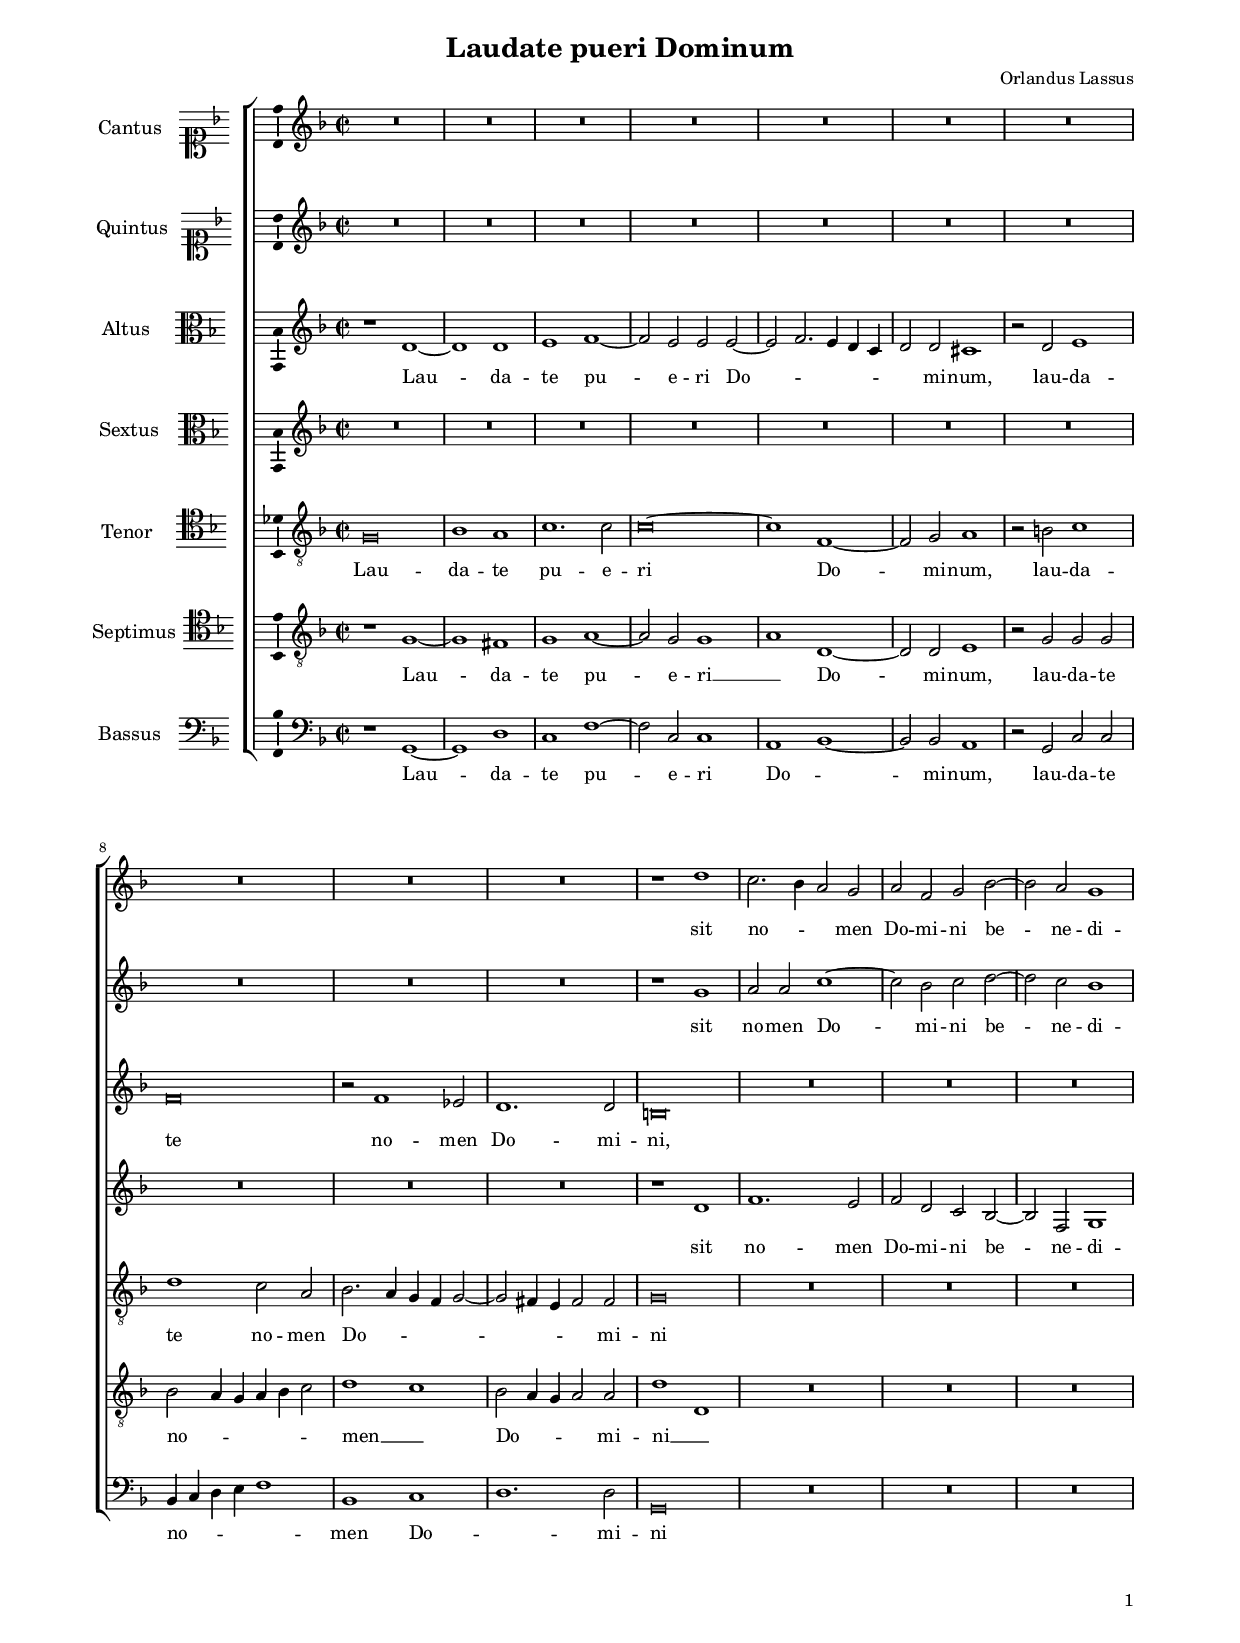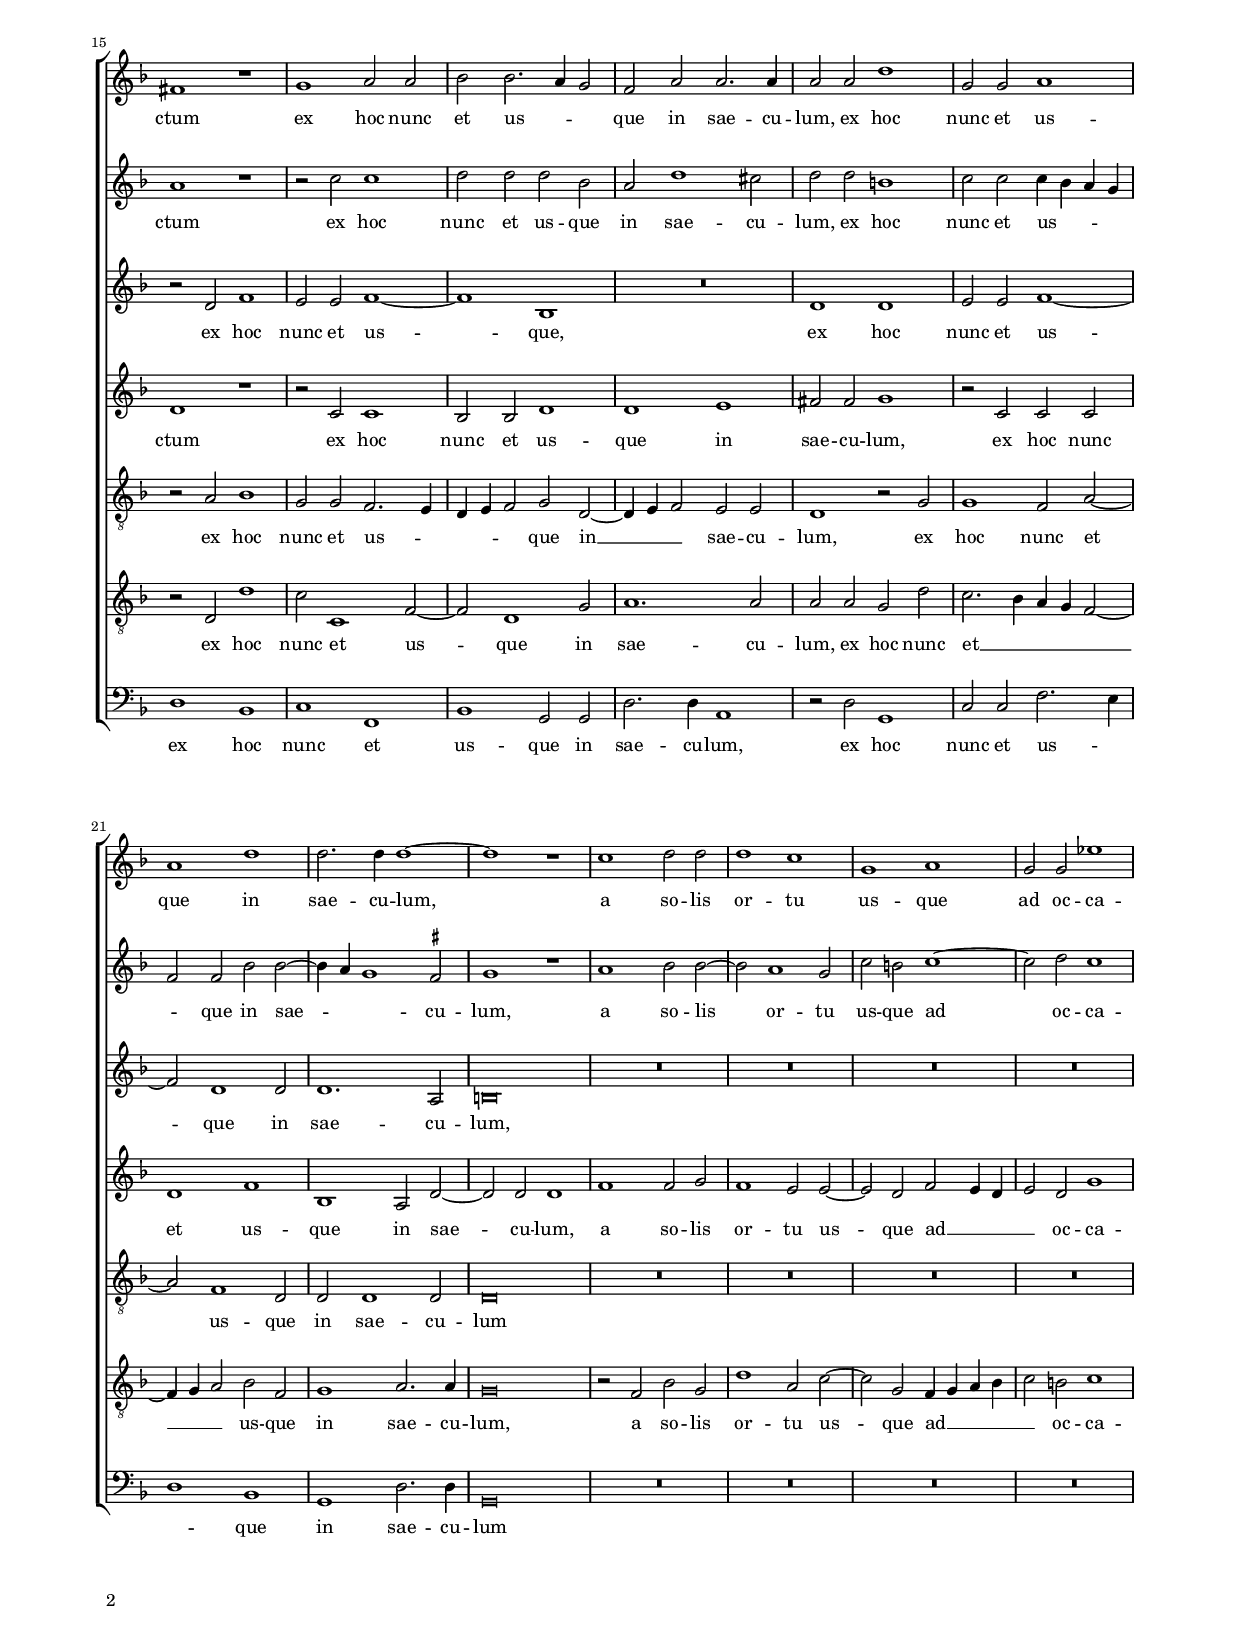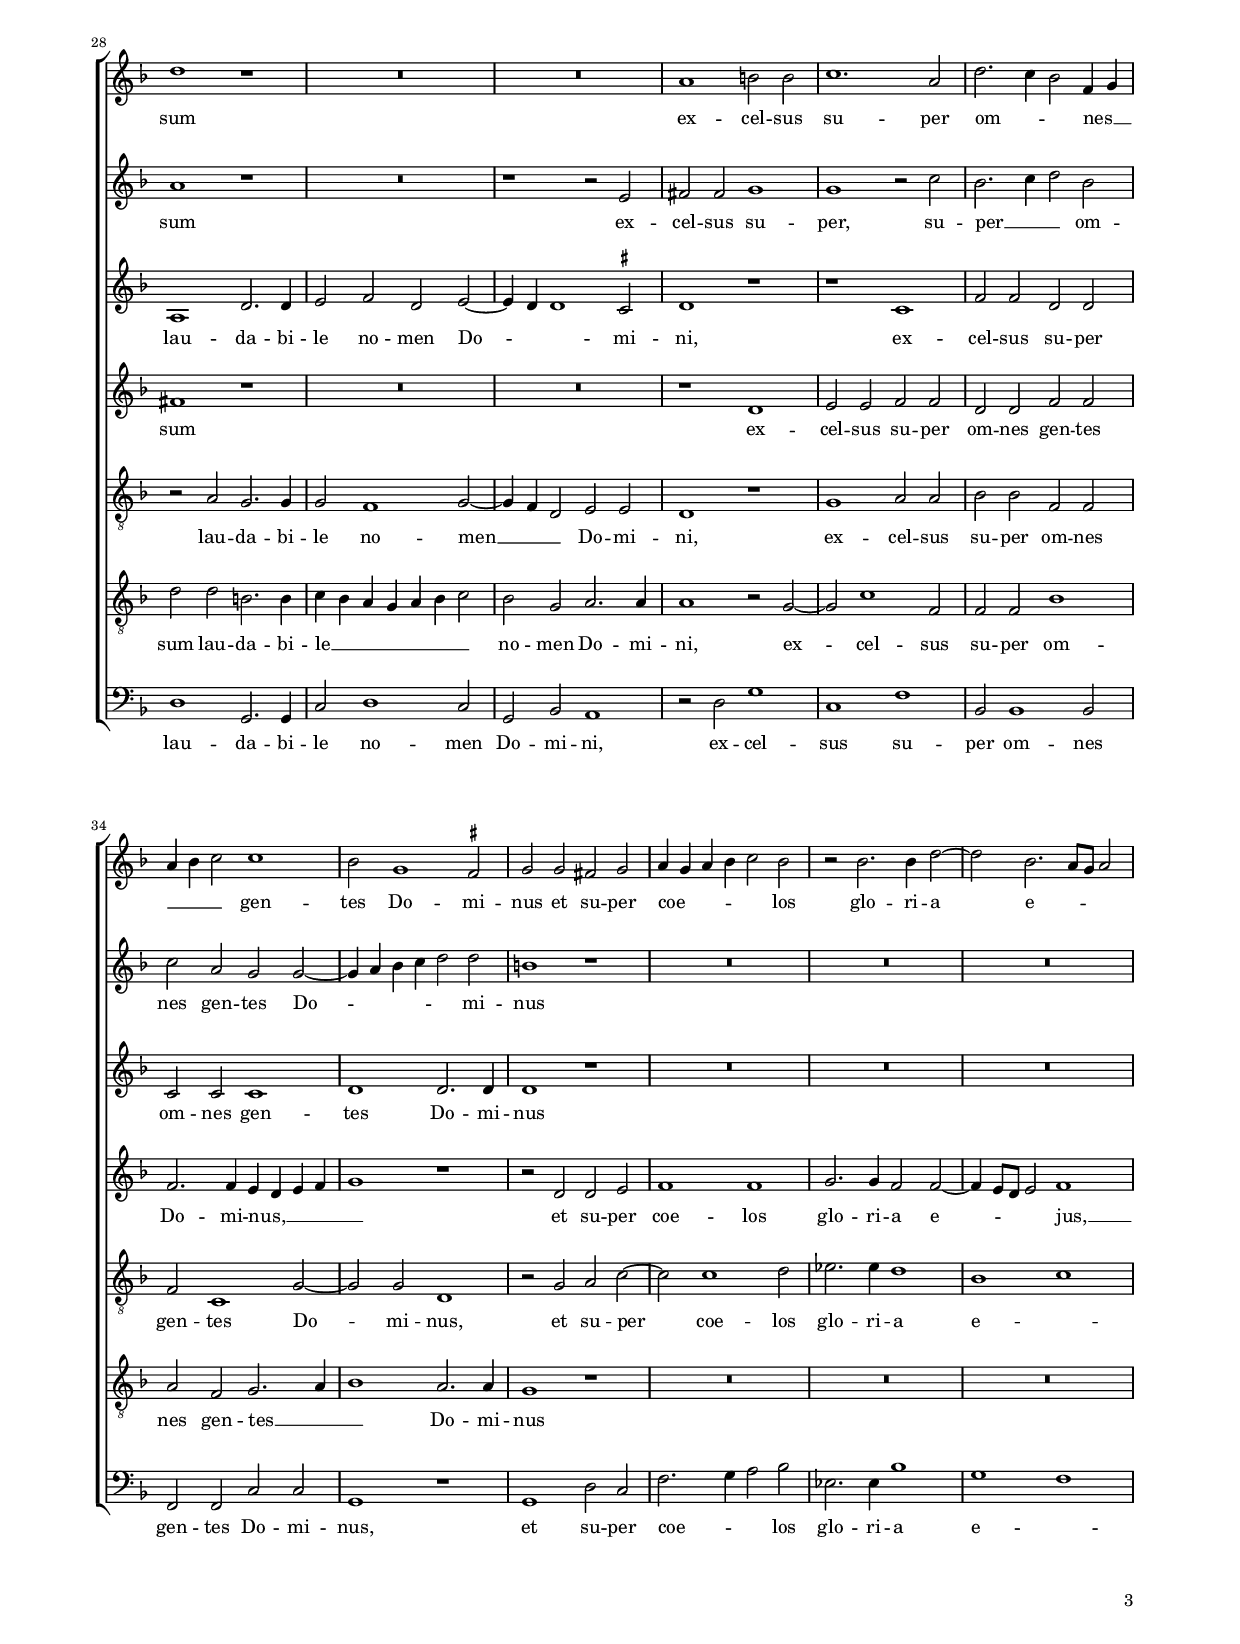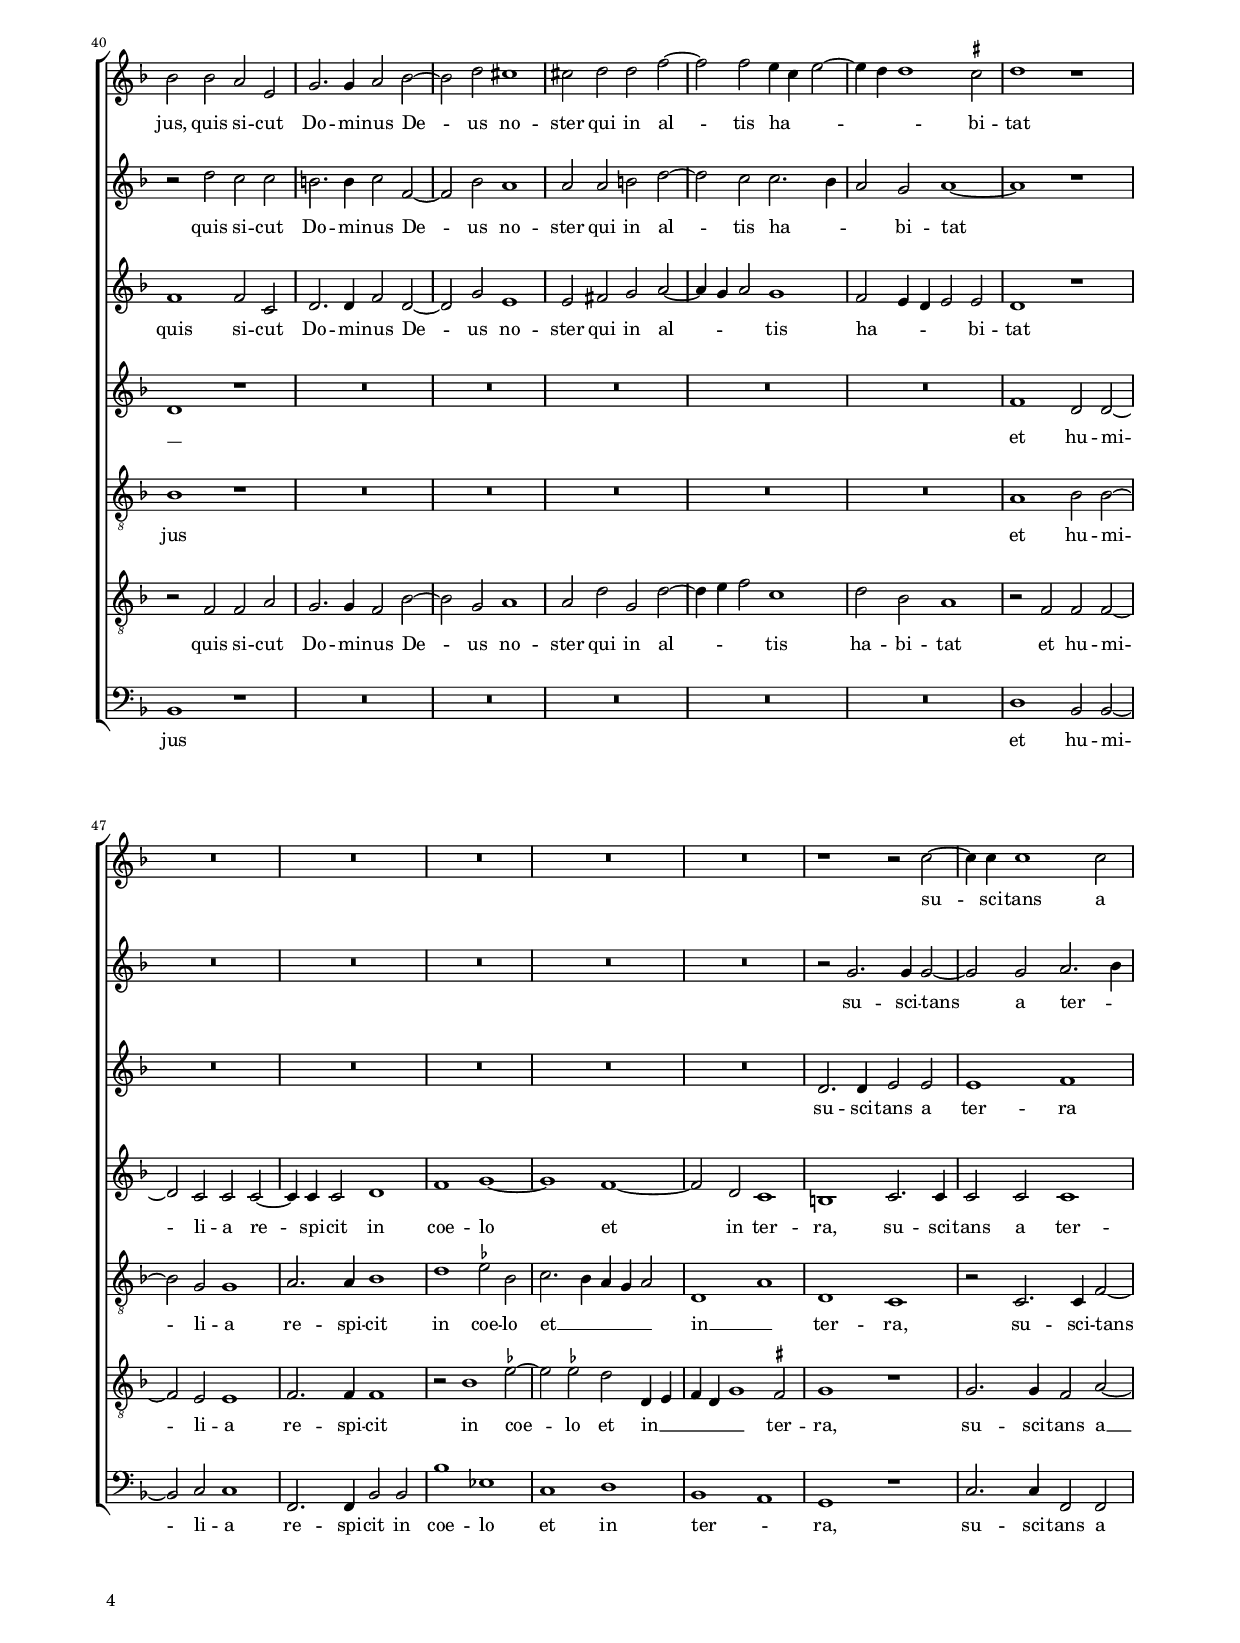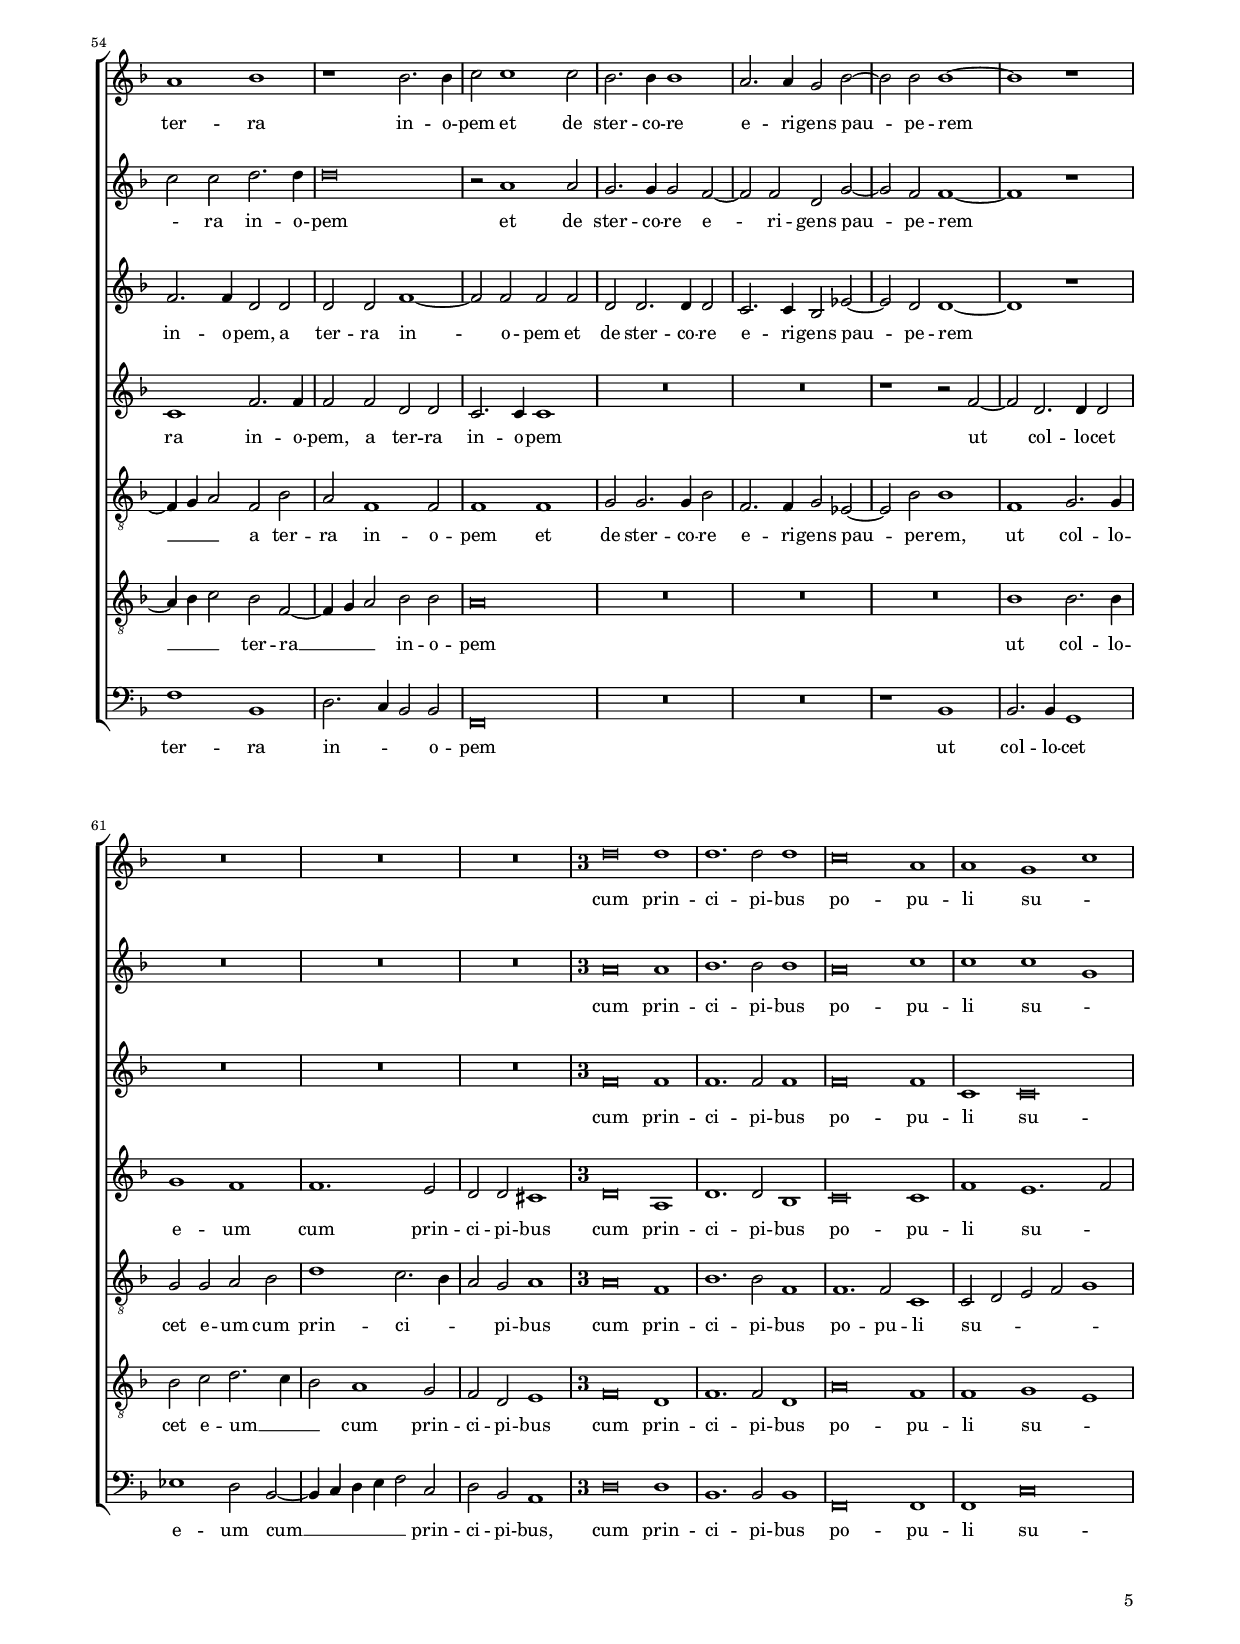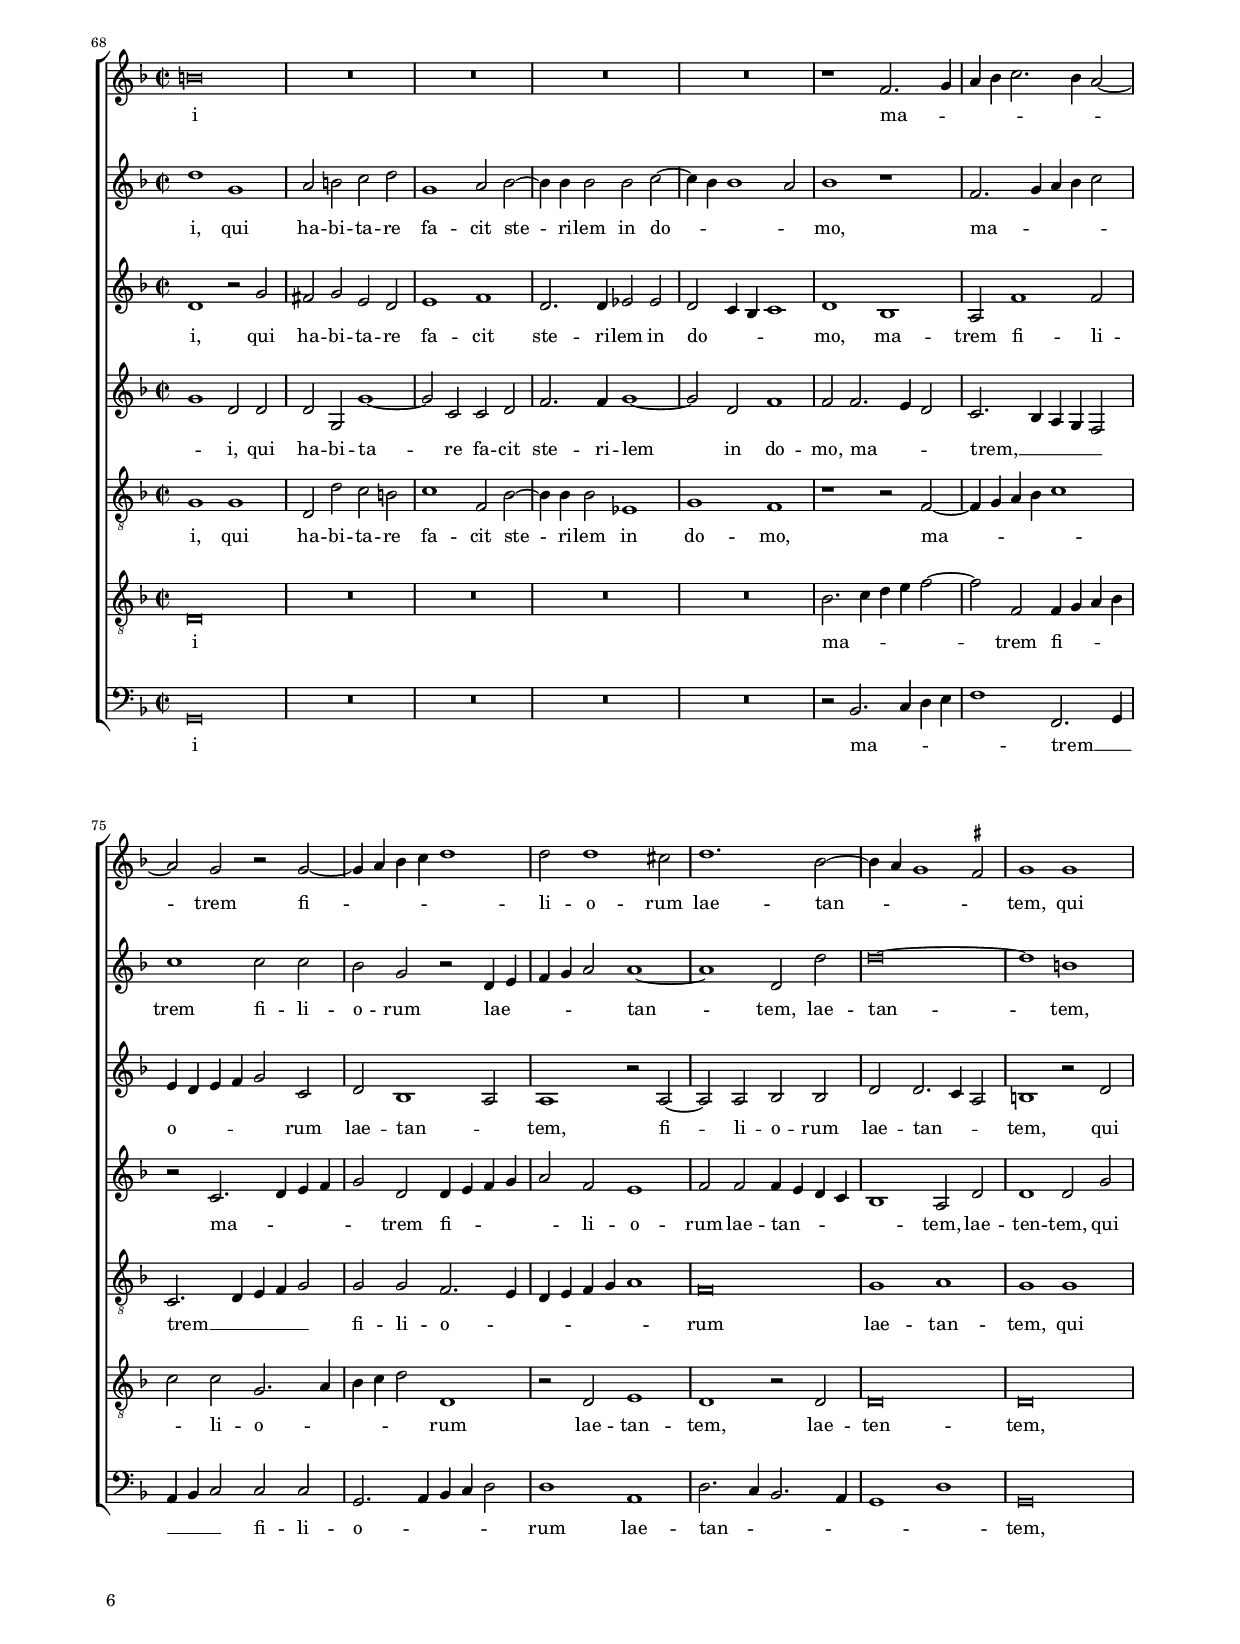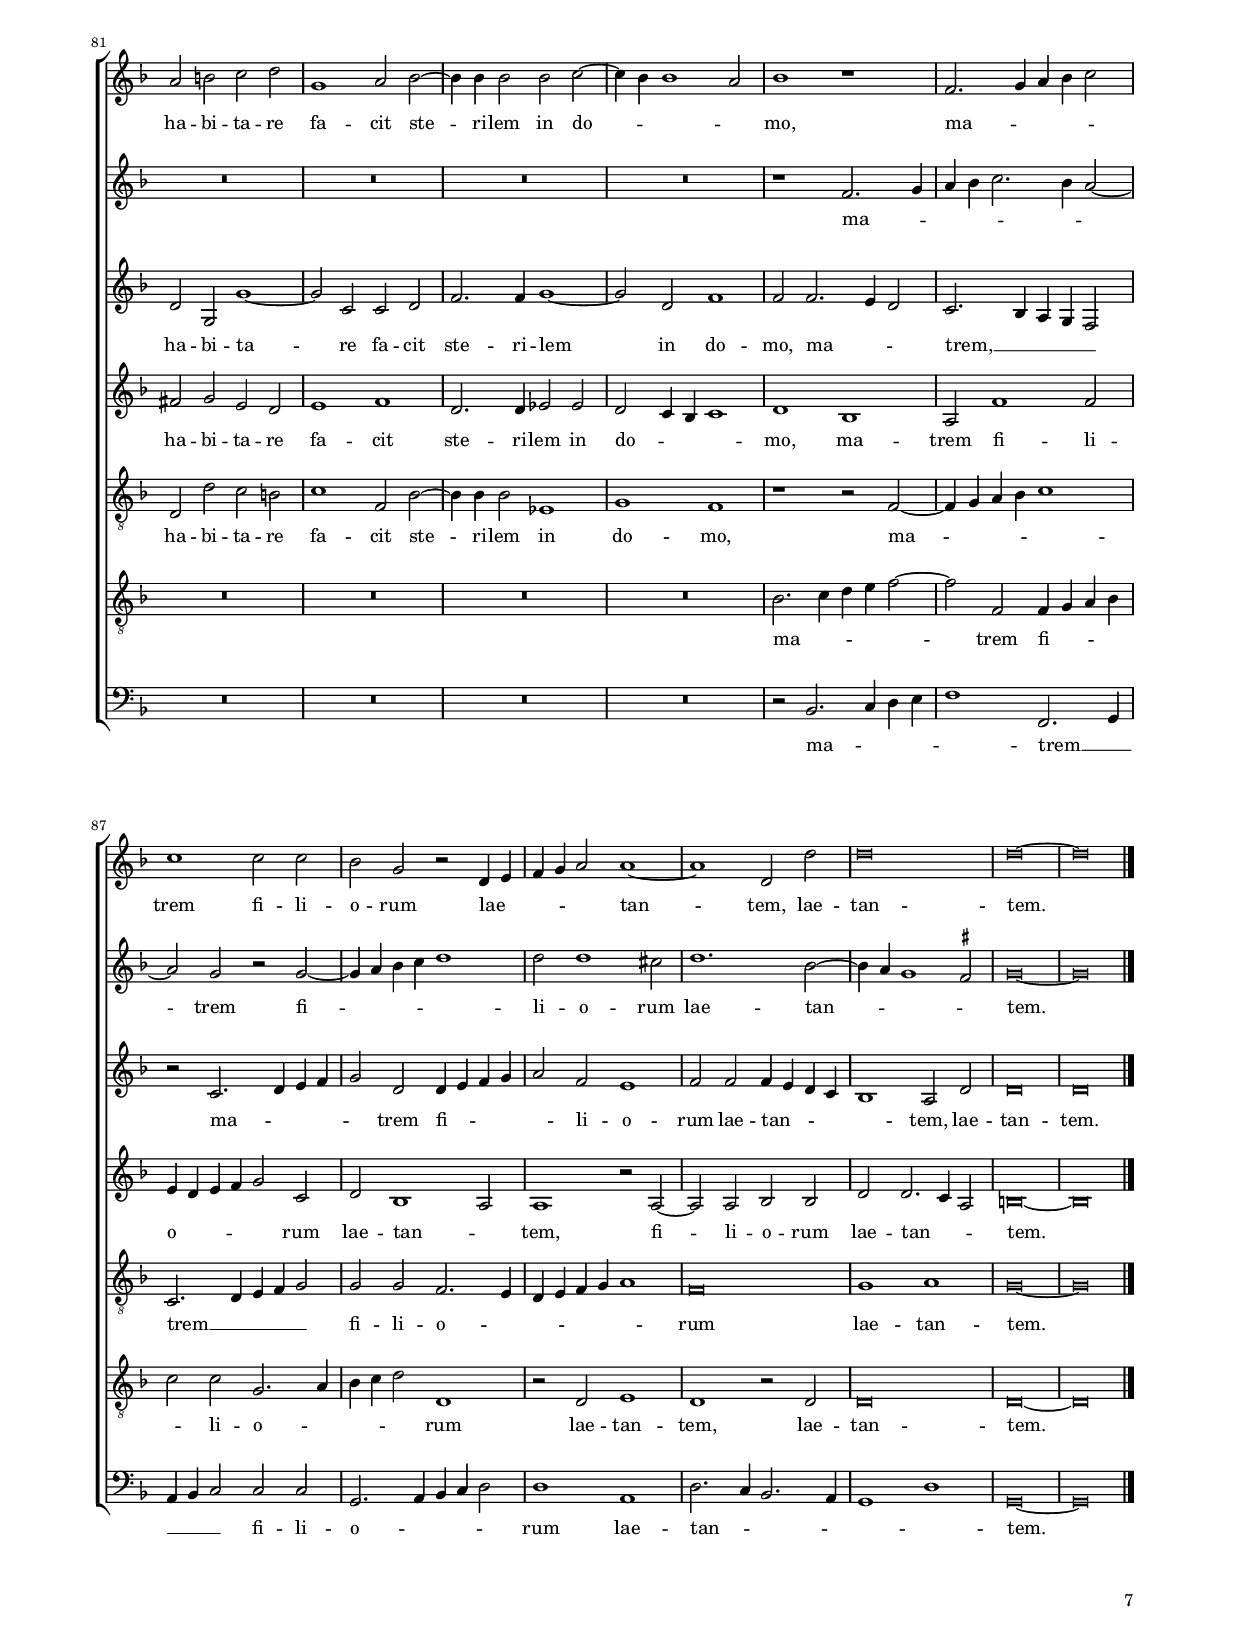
\header
{
  title="Laudate pueri Dominum"
  composer="Orlandus Lassus"
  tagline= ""
}

\version "2.24.0"
\include "deutsch.ly"
#(set-global-staff-size 15)
% #(set-default-paper-size "letter")
#(ly:set-option 'point-and-click #f)


\paper
	{
	top-margin = 1.8 \cm
	bottom-margin = 1.2 \cm
	left-margin = 1.8 \cm
	right-margin = 1.8 \cm
	ragged-bottom = ##f
	ragged-last-bottom = ##t
	print-page-number = ##f
	score-system-spacing = #'((basic-distance . 16) (minimum-distance . 14) (padding . 5) (strechability . 150))
	system-system-spacing = #'((basic-distance . 16) (minimum-distance . 14) (padding . 5) (strechability . 150))
	oddFooterMarkup=\markup   \fill-line { "" \fromproperty #'page:page-number-string }
	evenFooterMarkup=\markup  \fill-line { \fromproperty #'page:page-number-string "" }
	last-bottom-spacing = #'((basic-distance . 12) (minimum-distance . 7) (padding . 4))
%	systems-per-page = 3
%	min-systems-per-page = 3
	}


global = {
	\key f \major
	\time 2/2 \set Score.measureLength = #(ly:make-moment 2/1)
	\skip 1*2*63
	\time 3/1 \once \override Score.TimeSignature.style = #'single-digit
	\skip 1*3*4
	\time 2/2 \set Score.measureLength = #(ly:make-moment 2/1)
	\skip 1*2*26 \bar "|."
	}

ficta = { \once \set suggestAccidentals = ##t }
	
forget = #(define-music-function (music) (ly:music?) #{
	\accidentalStyle forget
	$music
	\accidentalStyle default
	#})



incipitcantus = \markup { \score {
	{
	\set Staff.instrumentName = \markup { \fontsize #1 "Cantus" }
	\key f \major
	\clef soprano
	s4 \bar ""
	}
	\layout  {
	raggedright = ##t
	indent = 1.6 \cm
	line-width = 2.2 \cm
	\context { \Staff \remove Time_signature_engraver }
	\override Staff.Clef.Y-extent = #'(0 . 0)
	}} \hspace #1 }


incipitquintus = \markup { \score {
	{
	\set Staff.instrumentName = \markup { \fontsize #1 "Quintus" }
	\key f \major
	\clef soprano
	s4 \bar ""
	}
	\layout  {
	raggedright = ##t
	indent = 1.6 \cm
	line-width = 2.2 \cm
	\context { \Staff \remove Time_signature_engraver }
	\override Staff.Clef.Y-extent = #'(0 . 0)
	}} \hspace #1 }

      
incipitaltus = \markup { \score {
	{
	\set Staff.instrumentName = \markup { \fontsize #1 "Altus" }
	\key f \major
	\clef alto
	s4 \bar ""
	}
	\layout  {
	raggedright = ##t
	indent = 1.6 \cm
	line-width = 2.2 \cm
	\context { \Staff \remove Time_signature_engraver }
	\override Staff.Clef.Y-extent = #'(0 . 0)
	}} \hspace #1 }

    
incipitsextus = \markup { \score {
	{
	\set Staff.instrumentName = \markup { \fontsize #1 "Sextus" }
	\key f \major
	\clef alto
	s4 \bar ""
	}
	\layout  {
	raggedright = ##t
	indent = 1.6 \cm
	line-width = 2.2 \cm
	\context { \Staff \remove Time_signature_engraver }
	\override Staff.Clef.Y-extent = #'(0 . 0)
	}} \hspace #1 }
    

incipittenor = \markup { \score {
	{
	\set Staff.instrumentName = \markup { \fontsize #1 "Tenor" }
	\key f \major
	\clef tenor
	s4 \bar ""
	}
	\layout  {
	raggedright = ##t
	indent = 1.6 \cm
	line-width = 2.2 \cm
	\context { \Staff \remove Time_signature_engraver }
	\override Staff.Clef.Y-extent = #'(0 . 0)
	}} \hspace #1 }
      
      
incipitseptimus = \markup { \score {
	{
	\set Staff.instrumentName = \markup { \fontsize #1 "Septimus" }
	\key f \major
	\clef tenor
	s4 \bar ""
	}
	\layout  {
	raggedright = ##t
	indent = 1.6 \cm
	line-width = 2.2 \cm
	\context { \Staff \remove Time_signature_engraver }
	\override Staff.Clef.Y-extent = #'(0 . 0)
	}} \hspace #1 }
      
      
incipitbassus = \markup { \score {
	{
	\set Staff.instrumentName = \markup { \fontsize #1 "Bassus" }
	\key f \major
	\clef bass
	s4 \bar ""
	}
	\layout  {
	raggedright = ##t
	indent = 1.6 \cm
	line-width = 2.2 \cm
	\context { \Staff \remove Time_signature_engraver }
	\override Staff.Clef.Y-extent = #'(0 . 0)
	}} \hspace #1 }


cantus =  \relative c''
	{
	R\breve
	R\breve
	R\breve
	R\breve
%5
	R\breve |
	R\breve
	R\breve
	R\breve
	R\breve
%10
	R\breve |
	r1 d
	c2. b4 a2 g
	a2 f g b~
	b2 a g1
%15
	fis1 r |
	g1 a2 a 
	b2 b2. a4 g2
	f2 a a2. a4
	a2 a d1
%20
	g,2 g a1 |
	a1 d
	d2. d4 d1~
	d1 r
	c1 d2 d
%25
	d1 c |
	g1 a
	g2 g es'1
	d1 r
	R\breve
%30
	R\breve |
	a1 h2 h
	c1. a2
	d2. c4 b2 f4 g
	a4 b c2 c1
%35
	b2 g1 \ficta fis2 |
	g2 g fis g
	a4 g a b c2 b
	r2 b2. b4 d2~
	d2 b2. a8 g a2
%40
	b2 b a e |
	g2. g4 a2  b~
	b2 d cis1
	cis2 d d f~
	f2 f e4 c e2~
%45
	e4 d d1 \ficta cis2 |
	d1 r
	R\breve
	R\breve
	R\breve
%50
	R\breve |
	R\breve
	r1 r2 c~
	c4 c c1 c2
	a1 b
%55
	r1 b2. b4 |
	c2 c1 c2
	b2. b4 b1
	a2. a4 g2 b~
	b2 b b1~
%60
	b1 r |
	R\breve
	R\breve
	R\breve
% Triple time - coloration
	d\breve d1
%65
	d1. d2 d1 |
	c\breve a1
	a1 g c
% End of triple time
	h\breve
	R\breve
%70
	R\breve |
	R\breve
	R\breve
	r1 f2. g4
	a4 b c2. b4 a2~
%75
	a2 g r g~ |
	g4 a b c d1
	d2 d1 cis2
	d1. b2~
	b4 a g1 \ficta fis2
%80
	g1 g |
	a2 h c d
	g,1 a2 b~
	b4 b b2 b c~
	c4 b b1 a2
%85
	b1 r |
	f2. g4 a b c2
	c1 c2 c
	b2 g r d4 e
	f4 g a2 a1~
%90
	a1 d,2 d' |
	d\breve
	d\breve~
	d\breve |
	}


quintus = \relative c''
	{
	R\breve
	R\breve
	R\breve
	R\breve
%5
	R\breve |
	R\breve
	R\breve
	R\breve
	R\breve
%10
	R\breve |
	r1 g
	a2 a c1~
	c2 b c d~
	d2 c b1
%15
	a1 r |
	r2 c c1
	d2 d d b
	a2 d1 cis2
	d2 d h1
%20
	c2 c c4 b a g |
	f2 f b b~
	b4 a g1 \ficta fis2
	g1 r
	a1 b2 b~
%25
	b2 a1 g2 |
	c2 h c1~
	c2 d c1
	a1 r
	R\breve
%30
	r1 r2 e |
	fis2 fis g1
	g1 r2 c
	b2. c4 d2 b
	c2 a g g~
%35
	g4 a b c d2 d |
	h1 r
	R\breve
	R\breve
	R\breve
%40
	r2 d c c |
	h2. h4 c2 f,~
	f2 b a1
	a2 a h d~
	d2 c c2. b4
%45
	a2 g a1~ |
	a1 r
	R\breve
	R\breve
	R\breve
%50
	R\breve |
	R\breve
	r2 g2. g4 g2~
	g2 g a2. b4
	c2 c d2. d4
%55
	d\breve |
	r2 a1 a2
	g2. g4 g2 f~
	f2 f d g~
	g2 f f1~
%60
	f1 r |
	R\breve
	R\breve
	R\breve
% Triple time - coloration
	a\breve a1
%65
	b1. b2 b1 |
	a\breve c1
	c1 c g
% End of triple time
	d'1 g,
	a2 h c d
%70
	g,1 a2 b~ |
	b4 b b2 b c~
	c4 b b1 a2
	b1 r
	f2. g4 a b c2
%75
	c1 c2 c |
	b2 g r d4 e
	f4 g a2 a1~
	a1 d,2 d'
	d\breve~
%80
	d1 h |
	R\breve
	R\breve
	R\breve
	R\breve
%85
	r1 f2. g4 |
	a4 b c2. b4 a2~
	a2 g r g~
	g4 a b c d1
	d2 d1 cis2
%90
	d1. b2~ |
	b4 a g1 \ficta fis2
	g\breve~
	g\breve |
	}


altus =  \relative c'
	{
	r1 d~
	d1 d
	e1 f~
	f2 e e e~
%5
	e2 f2. e4 d c |
	d2 d cis1
	r2 d e1
	f\breve
	r2 f1 es2
%10
	d1. d2 |
	h\breve
	R\breve
	R\breve
	R\breve
%15
	r2 d f1 |
	e2 e f1~
	f1 b,
	R\breve
	d1 d
%20
	e2 e f1~ |
	f2 d1 d2
	d1. a2
	h\breve
	R\breve
%25
	R\breve |
	R\breve
	R\breve
	a1 d2. d4
	e2 f d e~
%30
	e4 d d1 \ficta cis2 |
	d1 r
	r1 c
	f2 f d d
	c2 c c1
%35
	d1 d2. d4 |
	d1 r
	R\breve
	R\breve
	R\breve
%40
	f1 f2 c |
	d2. d4 f2 d~
	d2 g e1
	e2 fis g a~
	a4 g a2 g1
%45
	f2 e4 d e2 e |
	d1 r
	R\breve
	R\breve
	R\breve
%50
	R\breve |
	R\breve
	d2. d4 e2 e
	e1 f
	f2. f4 d2 d
%55
	d2 d f1~ |
	f2 f f f
	d2 d2. d4 d2
	c2. c4 b2 es~
	es2 d d1~
%60
	d1 r |
	R\breve
	R\breve
	R\breve
% Triple time - coloration
	f\breve f1
%65
	f1. f2 f1 |
	f\breve f1
	c1 c\breve
% End of triple time
	d1 r2 g
	fis2 g e d
%70
	e1 f |
	d2. d4 es2 es
	d2 c4 b c1
	d1 b
	a2 f'1 f2
%75
	e4 d e f g2 c, |
	d2 b1 a2
	a1 r2 a~
	a2 a b b
	d2 d2. c4 a2
%80
	h1 r2 d |
	d2 g, g'1~
	g2 c, c d
	f2. f4 g1~
	g2 d f1
%85
	f2 f2. e4 d2 |
	c2. b4 a g f2
	r2 c'2. d4 e f
	g2 d d4 e f g
	a2 f e1
%90
	f2 f f4 e d c |
	b1 a2 d
	d\breve
	d\breve |
	}


sextus =  \relative c'
	{
	R\breve
	R\breve
	R\breve
	R\breve
%5
	R\breve |
	R\breve
	R\breve
	R\breve
	R\breve
%10
	R\breve |
	r1 d
	f1. e2
	f2 d c b~
	b2 f g1
%15
	d'1 r |
	r2 c c1
	b2 b d1
	d1 e
	fis2 fis g1
%20
	r2 c, c c |
	d1 f
	b,1 a2 d~
	d2 d d1
	f1 f2 g
%25
	f1 e2 e~ |
	e2 d f e4 d
	e2 d g1
	fis1 r
	R\breve
%30
	R\breve |
	r1 d
	e2 e f f
	d2 d f f
	f2. f4 e d e f
%35
	g1 r |
	r2 d d e
	f1 f
	g2. g4 f2 f~
	f4 e8 d e2 f1
%40
	d1 r |
	R\breve
	R\breve
	R\breve
	R\breve
%45
	R\breve |
	f1 d2 d~
	d2 c c c~
	c4 c c2 d1
	f1 g~
%50
	g1 f~ |
	f2 d c1
	h1 c2. c4
	c2 c c1
	c1 f2. f4
%55
	f2 f d d |
	c2. c4 c1
	R\breve
	R\breve
	r1 r2 f~
%60
	f2 d2. d4 d2 |
	g1 f
	f1. e2
	d2 d cis1
% Triple time - coloration
	d\breve a1
%65
	d1. d2 b1 |
	c\breve c1
	f1 e1. f2
% End of triple time
	g1 d2 d
	d2 g, g'1~
%70
	g2 c, c d |
	f2. f4 g1~
	g2 d f1
	f2 f2. e4 d2
	c2. b4 a g f2
%75
	r2 c'2. d4 e f |
	g2 d d4 e f g
	a2 f e1
	f2 f f4 e d c
	b1 a2 d
%80
	d1 d2 g |
	fis2 g e d
	e1 f
	d2. d4 es2 es
	d2 c4 b c1
%85
	d1 b |
	a2 f'1 f2
	e4 d e f g2 c,
	d2 b1 a2
	a1 r2 a~
%90
	a2 a b b |
	d2 d2. c4 a2
	h\breve~
	h\breve |
	}


tenor =  \relative c'
	{
	g\breve
	b1 a
	c1. c2
	c\breve~
%5
	c1 f,~ |
	f2 g a1
	r2 h c1
	d1 c2 a
	b2. a4 g f g2~
%10
	g2 fis4 e fis2 fis |
	g\breve
	R\breve
	R\breve
	R\breve
%15
	r2 a b1 |
	g2 g f2. e4
	d4 e f2 g d~
	d4 e f2 e e
	d1 r2 g
%20
	g1 f2 a~ |
	a2 f1 d2
	d2 d1 d2
	d\breve
	R\breve
%25
	R\breve |
	R\breve
	R\breve
	r2 a' g2. g4
	g2 f1 g2~
%30
	g4 f d2 e e |
	d1 r
	g1 a2 a
	b2 b f f
	f2 c1 g'2~
%35
	g2 g d1 |
	r2 g a c~
	c2 c1 d2
	es2. es4 d1
	b1 c
%40
	b1 r |
	R\breve
	R\breve
	R\breve
	R\breve
%45
	R\breve |
	a1 b2 b~
	b2 g g1
	a2. a4 b1
	d1 \ficta es2 b
%50
	c2. b4 a g a2 |
	d,1 a'
	d,1 c
	r2 c2. c4 f2~
	f4 g a2 f b
%55
	a2 f1 f2 |
	f1 f
	g2 g2. g4 b2
	f2. f4 g2 es~
	es2 b' b1
%60
	f1 g2. g4 |
	g2 g a b
	d1 c2. b4
	a2 g a1
% Triple time - coloration
	a\breve f1
%65
	b1. b2 f1 |
	f1. f2 c1
	c2 d e f g1
% End of triple time
	g1 g
	d2 d' c h
%70
	c1 f,2 b~ |
	b4 b b2 es,1
	g1 f
	r1 r2 f~
	f4 g a b c1
%75
	c,2. d4 e f g2 |
	g2 g f2. e4
	d4 e f g a1
	f\breve
	g1 a
%80
	g1 g |
	d2 d' c h
	c1 f,2 b~
	b4 b b2 es,1
	g1 f
%85
	r1 r2 f~ |
	f4 g a b c1
	c,2. d4 e f g2
	g2 g f2. e4
	d4 e f g a1
%90
	f\breve |
	g1 a
	g\breve~
	g\breve |
	}


septimus  =  \relative c'
	{
	r1 g~
	g1 fis
	g1 a~
	a2 g g1
%5
	a1 d,~ |
	d2 d e1
	r2 g g g
	b2 a4 g a b c2
	d1 c
%10
	b2 a4 g a2 a |
	d1 d,
	R\breve
	R\breve
	R\breve
%15
	r2 d d'1 |
	c2 c,1 f2~
	f2 d1 g2
	a1. a2
	a2 a g d'
%20
	c2. b4 a g f2~ |
	f4 g a2 b f
	g1 a2. a4
	g\breve
	r2 f b g
%25
	d'1 a2 c~ |
	c2 g f4 g a b
	c2 h c1
	d2 d h2. h4
	c4 b a g a b c2
%30
	b2 g a2. a4 |
	a1 r2 g~
	g2 c1 f,2
	f2 f b1
	a2 f g2. a4
%35
	b1 a2. a4 |
	g1 r
	R\breve
	R\breve
	R\breve
%40
	r2 f f a |
	g2. g4 f2 b~
	b2 g a1
	a2 d g, d'~
	d4 e f2 c1
%45
	d2 b a1 |
	r2 f f f~
	f2 e e1
	f2. f4 f1
	r2 b1 \ficta es2~
%50
	es2 \ficta es! d d,4 \forget e |
	f4 d g1 \ficta fis2
	g1 r
	g2. g4 f2 a~
	a4 b c2 b f~
%55
	f4 g a2 b b |
	a\breve
	R\breve
	R\breve
	R\breve
%60
	b1 b2. b4 |
	b2 c d2. c4
	b2 a1 g2
	f2 d e1
% Triplet time - coloration
	f\breve d1
%65
	f1. f2 d1 |
	a'\breve f1
	f1 g e
% End of triple time
	d\breve
	R\breve
%70
	R\breve |
	R\breve
	R\breve
	b'2. c4 d e f2~
	f2 f, f4 g a b
%75
	c2 c g2. a4 |
	b4 c d2 d,1
	r2 d e1
	d1 r2 d
	d\breve
%80
	d\breve |
	R\breve
	R\breve
	R\breve
	R\breve
%85
	b'2. c4 d e f2~ |
	f2 f, f4 g a b
	c2 c g2. a4
	b4 c d2 d,1
	r2 d e1
%90
	d1 r2 d |
	d\breve
	d\breve~
	d\breve |
	}


bassus  =  \relative c
	{
	r1 g~
	g1 d'
	c1 f~
	f2 c c1
%5
	a1 b~ |
	b2 b a1
	r2 g c c
	b4 c d e f1
	b,1 c
%10
	d1. d2 |
	g,\breve
	R\breve
	R\breve
	R\breve
%15
	d'1 b |
	c1 f,
	b1 g2 g
	d'2. d4 a1
	r2 d g,1
%20
	c2 c f2. e4 |
	d1 b
	g1 d'2. d4
	g,\breve
	R\breve
%25
	R\breve |
	R\breve
	R\breve
	d'1 g,2. g4
	c2 d1 c2
%30
	g2 b a1 |
	r2 d g1
	c,1 f
	b,2 b1 b2
	f2 f c' c
%35
	g1 r |
	g1 d'2 c
	f2. g4 a2 b
	es,2. es4 b'1
	g1 f
%40
	b,1 r |
	R\breve
	R\breve
	R\breve
	R\breve
%45
	R\breve |
	d1 b2 b~
	b2 c c1
	f,2. f4 b2 b
	b'1 es,
%50
	c1 d |
	b1 a
	g1 r
	c2. c4 f,2 f
	f'1 b,
%55
	d2. c4 b2 b |
	f\breve
	R\breve
	R\breve
	r1 b
%60
	b2. b4 g1 |
	es'1 d2 b~
	b4 c d e f2 c
	d2 b a1
% Triple time - coloration
	d\breve d1
%65
	b1. b2 b1 |
	f\breve f1
	f1 c'\breve
% End of triple time
	g\breve
	R\breve
%70
	R\breve |
	R\breve
	R\breve
	r2 b2. c4 d e
	f1 f,2. g4
%75
	a4 b c2 c c |
	g2. a4 b c d2
	d1 a
	d2. c4 b2. a4
	g1 d'
%80
	g,\breve |
	R\breve
	R\breve
	R\breve
	R\breve
%85
	r2 b2. c4 d e |
	f1 f,2. g4
	a4 b c2 c c
	g2. a4 b c d2
	d1 a
%90
	d2. c4 b2. a4 |
	g1 d'
	g,\breve~
	g\breve |
	}


lyricscantus = \lyricmode {
	sit no -- _ _ men Do -- mi -- ni be -- ne -- di -- ctum
	ex hoc nunc et us -- _ _ que in sae -- cu -- lum,
	ex hoc nunc et us -- que in sae -- cu -- lum,
	a so -- lis or -- tu us -- que ad oc -- ca -- sum
	ex -- cel -- sus su -- per om -- _ _ nes __ _ _ _ _ gen -- tes Do -- mi -- nus
	et su -- per coe -- _ _ _ _ los glo -- ri -- a e -- _ _ _ jus,
	quis si -- cut Do -- mi -- nus De -- us no -- ster qui in al -- tis ha -- _ _ _ _ bi -- tat
	su -- sci -- tans a ter -- ra in -- o -- pem
	et de ster -- co -- re e -- ri -- gens pau -- pe -- rem
	cum prin -- ci -- pi -- bus po -- pu -- li su -- _ i
	ma -- _ _ _ _ _ _ trem fi -- _ _ _ _ li -- o -- rum lae -- tan -- _ _ _ tem,
	qui ha -- bi -- ta -- re fa -- cit ste -- ri -- lem in do -- _ _ _ mo,
	ma -- _ _ _ _ trem fi -- li -- o -- rum lae -- _ _ _ _ tan -- tem,
	lae -- tan -- tem.
	}


lyricsquintus = \lyricmode {
	sit no -- men Do -- mi -- ni be -- ne -- di -- ctum
	ex hoc nunc et us -- que in sae -- cu -- lum,
	ex hoc nunc et us -- _ _ _ _ que in sae -- _ _ cu -- lum,
	a so -- lis or -- tu us -- que ad oc -- ca -- sum
	ex -- cel -- sus su -- per,
	su -- per __ _ _ om -- nes gen -- tes Do -- _ _ _ _ mi -- nus
	quis si -- cut Do -- mi -- nus De -- us no -- ster qui in al -- tis ha -- _ _ bi -- tat
	su -- sci -- tans a ter -- _ _ ra in -- o -- pem
	et de ster -- co -- re e -- ri -- gens pau -- pe -- rem
	cum prin -- ci -- pi -- bus po -- pu -- li su -- _ i,
	qui ha -- bi -- ta -- re fa -- cit ste -- ri -- lem in do -- _ _ _ mo,
	ma -- _ _ _ _ trem fi -- li -- o -- rum lae -- _ _ _ _ tan -- tem,
	lae -- tan -- tem,
	ma -- _ _ _ _ _ _ trem fi -- _ _ _ _ li -- o -- rum lae -- tan -- _ _ _ tem.
	}


lyricsaltus = \lyricmode {
	Lau -- da -- te pu -- e -- ri Do -- _ _ _ _ _ mi -- num,
	lau -- da -- te no -- men Do -- mi -- ni,
	ex hoc nunc et us -- que,
	ex hoc nunc et us -- que in sae -- cu -- lum,
	lau -- da -- bi -- le no -- men Do -- _ _ mi -- ni,
	ex -- cel -- sus su -- per om -- nes gen -- tes Do -- mi -- nus
	quis si -- cut Do -- mi -- nus De -- us no -- ster qui in al -- _ _ tis ha -- _ _ _ bi -- tat
	su -- sci -- tans a ter -- ra in -- o -- pem,
	a ter -- ra in -- o -- pem
	et de ster -- co -- re e -- ri -- gens pau -- pe -- rem
	cum prin -- ci -- pi -- bus po -- pu -- li su -- i,
	qui ha -- bi -- ta -- re fa -- cit ste -- ri -- lem in do -- _ _ _ mo,
	ma -- trem fi -- li -- o -- _ _ _ _ rum lae -- tan -- _ tem,
	fi -- li -- o -- rum lae -- tan -- _ _ tem,
	qui ha -- bi -- ta -- re fa -- cit ste -- ri -- lem in do -- mo,
	ma -- _ _ trem, __ _ _ _ _
	ma -- _ _ _ _ trem fi -- _ _ _ _ li -- o -- rum lae -- tan -- _ _ _ _ tem,
	lae -- tan -- tem.
	}

	
lyricssextus = \lyricmode {
	sit no -- men Do -- mi -- ni be -- ne -- di -- ctum
	ex hoc nunc et us -- que in sae -- cu -- lum,
	ex hoc nunc et us -- que in sae -- cu -- lum,
	a so -- lis or -- tu us -- que ad __ _ _ _ oc -- ca -- sum
	ex -- cel -- sus su -- per om -- nes gen -- tes Do -- mi -- nus, __ _ _ _ _
	et su -- per coe -- los glo -- ri -- a e -- _ _ _ jus, __ _
	et hu -- mi -- li -- a re -- spi -- cit in coe -- lo et in ter -- ra,
	su -- sci -- tans a ter -- ra in -- o -- pem,
	a ter -- ra in -- o -- pem
	ut col -- lo -- cet e -- um cum prin -- ci -- pi -- bus
	cum prin -- ci -- pi -- bus po -- pu -- li su -- _ _ i,
	qui ha -- bi -- ta -- re fa -- cit ste -- ri -- lem in do -- mo,
	ma -- _ _ trem, __ _ _ _ _
	ma -- _ _ _ _ trem fi -- _ _ _ _ li -- o -- rum lae -- tan -- _ _ _ _ tem,
	lae -- ten -- tem,
	qui ha -- bi -- ta -- re fa -- cit ste -- ri -- lem in do -- _ _ _ mo,
	ma -- trem fi -- li -- o -- _ _ _ _ rum lae -- tan -- _ tem,
	fi -- li -- o -- rum lae -- tan -- _ _ tem.
	}


lyricstenor = \lyricmode {
	Lau -- da -- te pu -- e -- ri Do -- mi -- num,
	lau -- da -- te no -- men Do -- _ _ _ _ _ _ _ mi -- ni
	ex hoc nunc et us -- _ _ _ _ que in __ _ _ sae -- cu -- lum,
	ex hoc nunc et us -- que in sae -- cu -- lum
	lau -- da -- bi -- le no -- men __ _ _ Do -- mi -- ni,
	ex -- cel -- sus su -- per om -- nes gen -- tes Do -- mi -- nus,
	et su -- per coe -- los glo -- ri -- a e -- _ jus
	et hu -- mi -- li -- a re -- spi -- cit in coe -- lo et __ _ _ _ _ in __ _ ter -- ra,
	su -- sci -- tans __ _ _ a ter -- ra in -- o -- pem
	et de ster -- co -- re e -- ri -- gens pau -- pe -- rem,
	ut col -- lo -- cet e -- um cum prin -- ci -- _ _ pi -- bus
	cum prin -- ci -- pi -- bus po -- pu -- li su -- _ _ _ _ i,
	qui ha -- bi -- ta -- re fa -- cit ste -- ri -- lem in do -- mo,
	ma -- _ _ _ _ trem __ _ _ _ _ fi -- li -- o -- _ _ _ _ _ _ rum lae -- tan -- tem,
	qui ha -- bi -- ta -- re fa -- cit ste -- ri -- lem in do -- mo,
	ma -- _ _ _ _ trem __ _ _ _ _ fi -- li -- o -- _ _ _ _ _ _ rum lae -- tan -- tem.
	}


lyricsseptimus = \lyricmode {
	Lau -- da -- te pu -- e -- ri __ _ Do -- mi -- num,
	lau -- da -- te no -- _ _ _ _ _ men __ _ Do -- _ _ _ mi -- ni __ _
	ex hoc nunc et us -- que in sae -- cu -- lum,
	ex hoc nunc et __ _ _ _ _ _ _ us -- que in sae -- cu -- lum,
	a so -- lis or -- tu us -- que ad __ _ _ _ _ oc -- ca -- sum
	lau -- da -- bi -- le __ _ _ _ _ _ _ no -- men Do -- mi -- ni,
	ex -- cel -- sus su -- per om -- nes gen -- tes __ _ _ Do -- mi -- nus
	quis si -- cut Do -- mi -- nus De -- us no -- ster qui in al -- _ _ tis ha -- bi -- tat
	et hu -- mi -- li -- a re -- spi -- cit in coe -- lo et in __ _ _ _ _ ter -- ra,
	su -- sci -- tans a __ _ _ ter -- ra __ _ _ in -- o -- pem
	ut col -- lo -- cet e -- um __ _ _ cum prin -- ci -- pi -- bus
	cum prin -- ci -- pi -- bus po -- pu -- li su -- _ i
	ma -- _ _ _ _ trem fi -- _ _ _ _ li -- o -- _ _ _ _ rum lae -- tan -- tem,
	lae -- ten -- tem,
	ma -- _ _ _ _ trem fi -- _ _ _ _ li -- o -- _ _ _ _ rum lae -- tan -- tem,
	lae -- tan -- tem.
	}


lyricsbassus = \lyricmode {
	Lau -- da -- te pu -- e -- ri Do -- _ mi -- num,
	lau -- da -- te no -- _ _ _ _ men Do -- _ mi -- ni
	ex hoc nunc et us -- que in sae -- cu -- lum,
	ex hoc nunc et us -- _ _ que in sae -- cu -- lum
	lau -- da -- bi -- le no -- men Do -- mi -- ni,
	ex -- cel -- sus su -- per om -- nes gen -- tes Do -- mi -- nus,
	et su -- per coe -- _ _ los glo -- ri -- a e -- _ jus
	et hu -- mi -- li -- a re -- spi -- cit in coe -- lo et in ter -- _ ra,
	su -- sci -- tans a ter -- ra in -- _ _ o -- pem
	ut col -- lo -- cet e -- um cum __ _ _ _ _ prin -- ci -- pi -- bus,
	cum prin -- ci -- pi -- bus po -- pu -- li su -- i
	ma -- _ _ _ _ trem __ _ _ _ _ fi -- li -- o -- _ _ _ _ rum lae -- tan -- _ _ _ _ _ tem,
	ma -- _ _ _ _ trem __ _ _ _ _ fi -- li -- o -- _ _ _ _ rum lae -- tan -- _ _ _ _ _ tem.
	}


\score
{  
	\transpose c c {
	\new ChoirStaff \with { \override StaffGrouper.staff-staff-spacing.basic-distance = #12 }
	<<

	\new Staff << \global
	\new Voice="v1" {
		\set Staff.instrumentName=\incipitcantus
		\set Staff.midiInstrument = "reed organ"
		\clef violin
		\cantus }
	\new Lyrics \lyricsto "v1" {\lyricscantus }
	>>


	\new Staff << \global
	\new Voice="v5" {
		\set Staff.instrumentName=\incipitquintus
		\set Staff.midiInstrument = "reed organ"
		\clef violin
		\quintus}
	\new Lyrics \lyricsto "v5" {\lyricsquintus }
	>>



	\new Staff << \global
	\new Voice="v2" {
		\set Staff.instrumentName=\incipitaltus
		\set Staff.midiInstrument = "reed organ"
		\clef violin 
		\altus}
	\new Lyrics \lyricsto "v2" {\lyricsaltus }
	>>


	\new Staff << \global
	\new Voice="v6" {
		\set Staff.instrumentName=\incipitsextus
		\set Staff.midiInstrument = "reed organ"
		\clef violin 
		\sextus}
	\new Lyrics \lyricsto "v6" {\lyricssextus }
	>>


	\new Staff << \global
	\new Voice="v3" {
		\set Staff.instrumentName=\incipittenor
		\set Staff.midiInstrument = "reed organ"
		\clef "G_8"
		\tenor }
	\new Lyrics \lyricsto "v3" {\lyricstenor }
	>>


	\new Staff << \global
	\new Voice="v7" {
		\set Staff.instrumentName=\incipitseptimus
		\set Staff.midiInstrument = "reed organ"
		\clef "G_8"
		\septimus}
	\new Lyrics \lyricsto "v7" {\lyricsseptimus }
	>>


	\new Staff << \global
	\new Voice="v4" {
		\set Staff.instrumentName=\incipitbassus
		\set Staff.midiInstrument = "reed organ"
		\clef bass 
		\bassus }
	\new Lyrics \lyricsto "v4" {\lyricsbassus}
	>>

	>>
	} % transpose

	\layout
	{
	indent = 2.5 \cm
	\context { \Lyrics \override VerticalAxisGroup.nonstaff-relatedstaff-spacing.padding = #1.4 }
%	\context { \Lyrics \override LyricText.font-size = #1 }
	\context { \Staff \override TimeSignature.break-visibility = #end-of-line-invisible }
	\context { \Staff \consists Ambitus_engraver }
	\context { \Score \override BarNumber.padding = #2 }
	\context { \Voice \override NoteHead.style = #'baroque }
	}

\midi
	{
	\tempo 2 = 90
	}

}


% EOF
